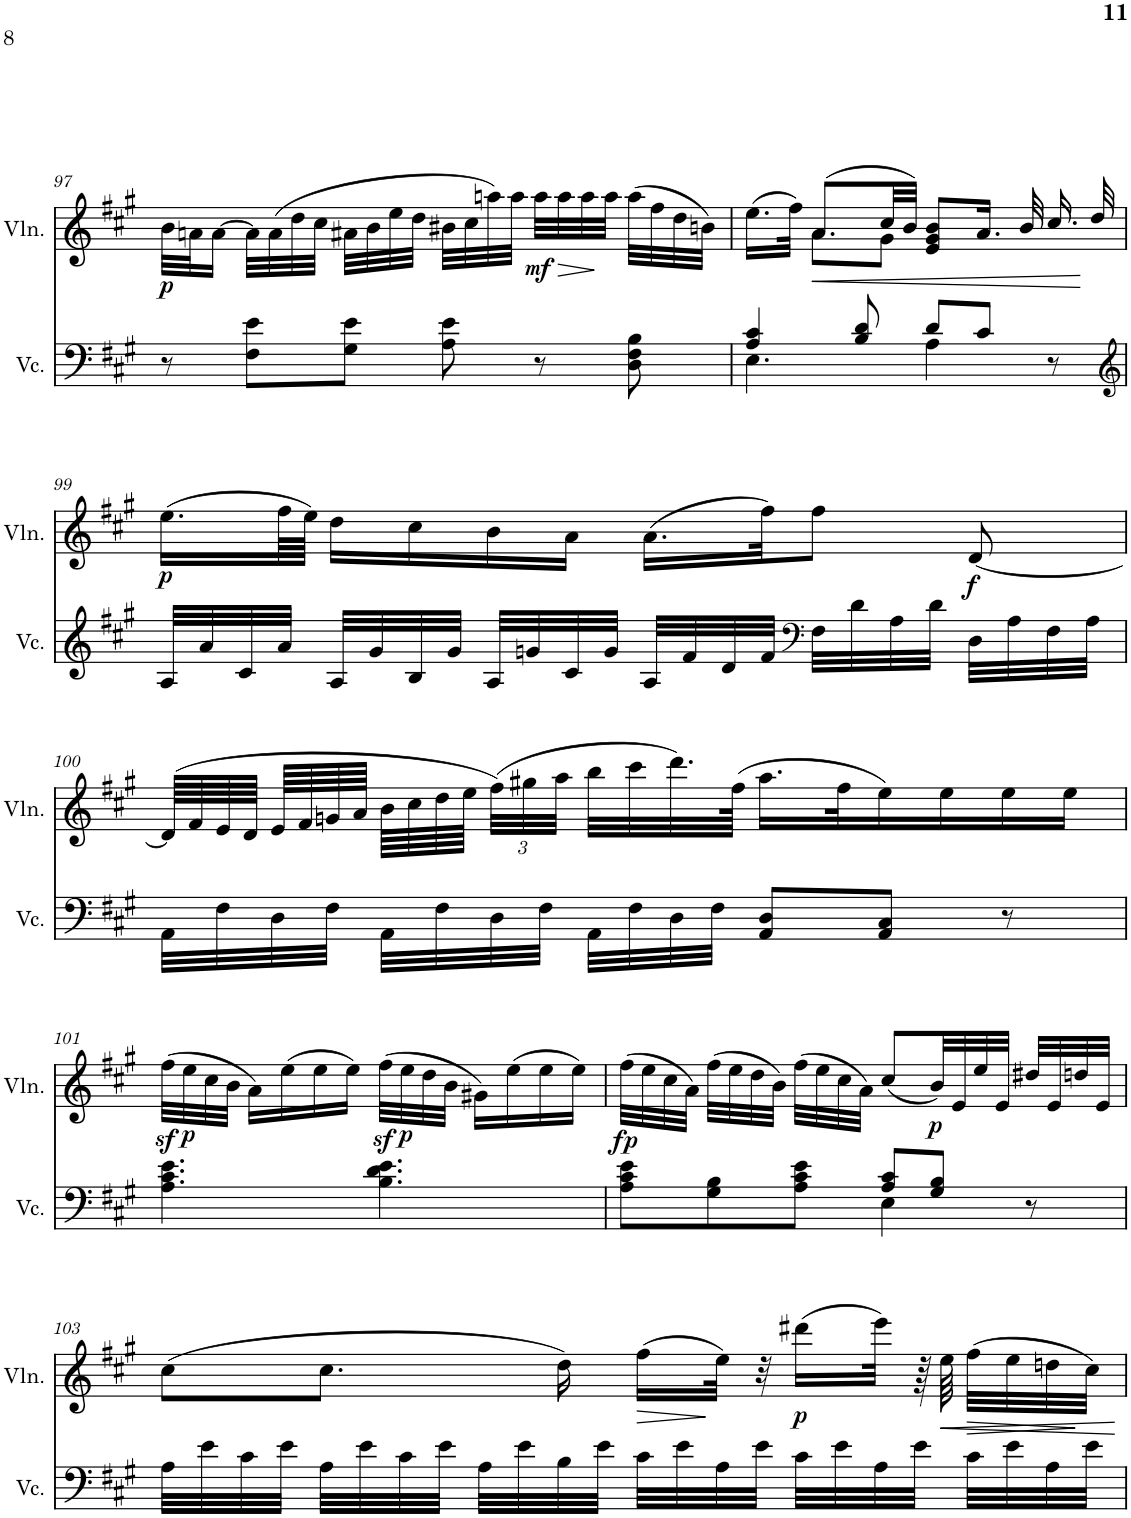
**kern	**kern	**dynam
*part2	*part1	*part1
*staff2	*staff1	*staff1
*I"大提琴	*I"小提琴	*
!!LO:PB:g=z
*clefF4	*clefG2	*
*k[f#c#g#]	*k[f#c#g#]	*
*A:	*A:	*
*M6/8	*M6/8	*
=97	=97	=97
!	!	!LO:DY:b
8r	32b\LLL	p
.	32an\J	.
.	[16a\JJ	.
8F#\ 8e\L	32a\LLL]	.
.	(32a\	.
.	32dd\	.
.	32cc#\JJJ	.
8G#\ 8e\J	32a#X\LLL	.
.	32b\	.
.	32ee\	.
.	32dd\JJJ	.
8A\ 8e\	32b#X\LLL	.
.	32cc#\	.
.	32aan\)	.
.	32aa\JJJ	.
!	!	!LO:DY:b
8r	32aa\LLL	mf
!	!	!LO:HP:b
.	32aa\	>
.	32aa\	.
.	32aa\JJJ	.
8D\ 8F#\ 8B\	(32aa\LLL	.
.	32ff#\	.
.	32dd\	.
.	32bn\JJJ)	.
=98	=98	=98
*^	*^	*
4A/ 4c#/	4.E\	(16.ee\LL	8ryy	.
.	.	32ff#\JJk)	.	.
!	!	!	!	!LO:HP:b
.	.	(8.a/L	8.a\L	<
8B/ 8d/	.	.	.	.
.	.	32cc#/LL	8g#\J	.
.	.	32b/JJJ)	.	.
8d/L	4A\	8e/ 8g#/ 8b/L	.	.
.	.	.	4ryy	.
8c#/J	.	16.a/Jk	.	.
.	.	32b/	.	.
8r	8ryy	16.cc#/	.	.
.	.	.	16ryy	.
.	.	32dd/	.	]
*v	*v	*	*	*
*	*v	*v	*
!!LO:LB:g=z
=99	=99	=99
*clefG2	*	*
!	!	!LO:DY:b
32A/LLL	(16.ee\LL	p
32a/	.	.
32c#/	.	.
32a/JJJ	64ff#\LL	.
.	64ee\JJJJ)	.
32A/LLL	16dd\LL	.
32g#/	.	.
32B/	16cc#\	.
32g#/JJJ	.	.
32A/LLL	16b\	.
32gn/	.	.
32c#/	16a\JJ	.
32g/JJJ	.	.
32A/LLL	(16.a\LL	.
32f#/	.	.
32d/	.	.
32f#/JJJ	32ff#\JK)	.
*clefF4	*	*
32F#\LLL	8ff#\J	.
32d\	.	.
32A\	.	.
32d\JJJ	.	.
!	!	!LO:DY:b
32D\LLL	[8d/	f
32A\	.	.
32F#\	.	.
32A\JJJ	.	.
!!LO:LB:g=z
=100	=100	=100
32AA\LLL	(64d/LLLL]	.
.	64f#/	.
32F#\	64e/	.
.	64d/JJJJ	.
32D\	64e/LLLL	.
.	64f#/	.
32F#\JJJ	64gn/	.
.	64a/JJJJ	.
32AA\LLL	64b\LLLL	.
.	64cc#\	.
32F#\	64dd\	.
.	64ee\JJJJ	.
*	*Xbrackettup	*
32D\	(48ff#\LLL)	.
.	48gg#X\	.
32F#\JJJ	.	.
.	48aa\JJJ	.
32AA\LLL	32bb\LLL	.
32F#\	32ccc#\	.
32D\	32.ddd\)	.
32F#\JJJ	.	.
.	(64ff#\JJJk	.
8AA/ 8D/L	16.aa\LL	.
.	32ff#\K	.
8AA/ 8C#/J	16ee\)	.
.	16ee\	.
8r	16ee\	.
.	16ee\JJ	.
!!LO:LB:g=z
=101	=101	=101
4.A\ 4.c#\ 4.e\	(32ff#z<\LLL	.
!	!	!LO:DY:b
.	32ee\	p
.	32cc#\	.
.	32b\JJJ	.
.	16a\LL)	.
.	(16ee\	.
.	16ee\	.
.	16ee\JJ)	.
4.B\ 4.d\ 4.e\	(32ff#z<\LLL	.
!	!	!LO:DY:b
.	32ee\	p
.	32dd\	.
.	32b\JJJ	.
.	16g#X\LL)	.
.	(16ee\	.
.	16ee\	.
.	16ee\JJ)	.
=102	=102	=102
*^	*	*
!	!	!	!LO:DY:b
8A\ 8c#\ 8e\L	4.ryy	(32ff#\LLL	fp
.	.	32ee\	.
.	.	32cc#\	.
.	.	32a\JJJ)	.
8G#\ 8B\	.	(32ff#\LLL	.
.	.	32ee\	.
.	.	32dd\	.
.	.	32b\JJJ)	.
8A\ 8c#\ 8e\J	.	(32ff#\LLL	.
.	.	32ee\	.
.	.	32cc#\	.
.	.	32a\JJJ)	.
8A/ 8c#/L	4E\	(8cc#/L	.
!	!	!	!LO:DY:b
8G#/ 8B/J	.	32b/LL)	p
.	.	32e/	.
.	.	32ee/	.
.	.	32e/JJJ	.
8r	8ryy	32dd#X/LLL	.
.	.	32e/	.
.	.	32ddn/	.
.	.	32e/JJJ	.
*v	*v	*	*
!!LO:LB:g=z
=103	=103	=103
32A\LLL	(8cc#\L	.
32e\	.	.
32c#\	.	.
32e\JJJ	.	.
32A\LLL	8.cc#\J	.
32e\	.	.
32c#\	.	.
32e\JJJ	.	.
32A\LLL	.	.
32e\	.	.
32B\	16dd\)	.
32e\JJJ	.	.
!	!	!LO:HP:b
32c#\LLL	(16ff#\LL	>
32e\	.	.
32A\	32ee\JJk)	[
32e\JJJ	32r	.
!	!	!LO:DY:b
32c#\LLL	(16ddd#X\LL	p
32e\	.	.
32A\	32eee\JJk)	.
32e\JJJ	64r	.
.	64ee\	.
!	!	!LO:HP:b
32c#\LLL	(32ff#\LLL	>
32e\	32ee\	.
32A\	32ddn\	.
32e\JJJ	32cc#\JJJ)	]
.	.	]
=	=	=
*-	*-	*-
